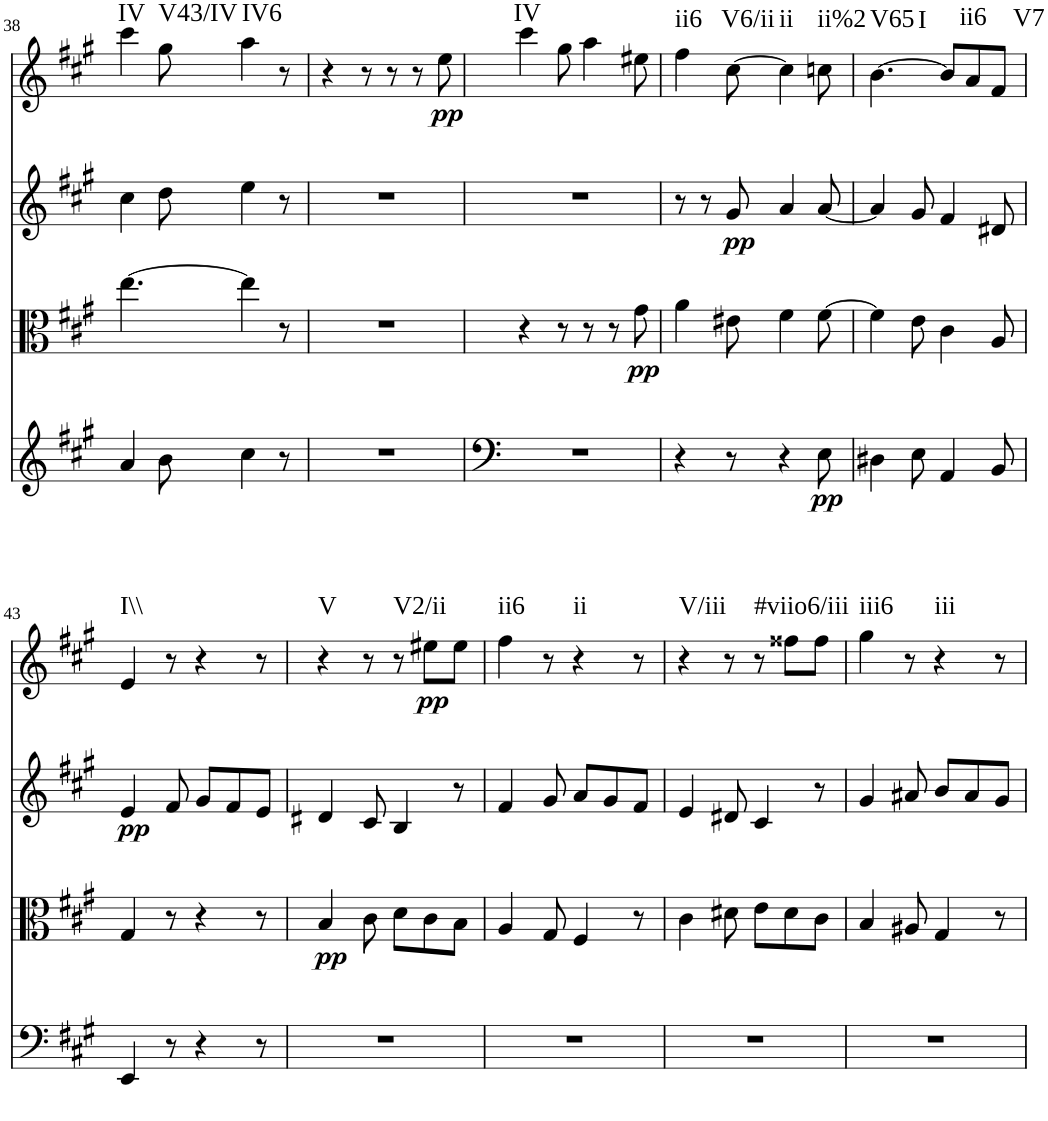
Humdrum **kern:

**kern	**dynam	**kern	**dynam	**kern	**dynam	**kern	**dynam	**harte
*part4	*part4	*part3	*part3	*part2	*part2	*part1	*part1	*part1
*staff4	*staff4	*staff3	*staff3	*staff2	*staff2	*staff1	*staff1	*
*I"Violoncello	*	*I"Viola	*	*I"Violin 2	*	*I"Violin 1	*	*
*I'Vc	*	*I'Vla	*	*I'Vln	*	*I'Vln	*	*
!!LO:PB:g=z
*clefF4	*	*clefC3	*	*clefG2	*	*clefG2	*	*
*k[f#c#g#]	*	*k[f#c#g#]	*	*k[f#c#g#]	*	*k[f#c#g#]	*	*
*A:	*	*A:	*	*A:	*	*A:	*	*
*M6/8	*	*M6/8	*	*M6/8	*	*M6/8	*	*
=38	=38	=38	=38	=38	=38	=38	=38	=38
!	!	!	!	!	!	!	!	!LO:H:kt=IV
4a/	.	[4.ee\	.	4cc#\	.	4ccc#\	.	N
!	!	!	!	!	!	!	!	!LO:H:kt=V43/IV
8b\	.	.	.	8dd\	.	8gg#\	.	N
!	!	!	!	!	!	!	!	!LO:H:kt=IV6
4cc#\	.	4ee\]	.	4ee\	.	4aa\	.	N
8r	.	8r	.	8r	.	8r	.	.
=39	=39	=39	=39	=39	=39	=39	=39	=39
2.r	.	2.r	.	2.r	.	4r	.	.
.	.	.	.	.	.	8r	.	.
.	.	.	.	.	.	8r	.	.
.	.	.	.	.	.	8r	.	.
!	!	!	!	!	!	!	!LO:DY:b	!
.	.	.	.	.	.	8ee\	pp	.
=40	=40	=40	=40	=40	=40	=40	=40	=40
!	!	!	!	!	!	!	!	!LO:H:kt=IV
2.r	.	4r	.	2.r	.	4ccc#\	.	N
.	.	8r	.	.	.	8gg#\	.	.
.	.	8r	.	.	.	4aa\	.	.
.	.	8r	.	.	.	.	.	.
!	!	!	!LO:DY:b	!	!	!	!	!
.	.	8g#\	pp	.	.	8ee#X\	.	.
=41	=41	=41	=41	=41	=41	=41	=41	=41
!	!	!	!	!	!	!	!	!LO:H:kt=ii6
4r	.	4a\	.	8r	.	4ff#\	.	N
.	.	.	.	8r	.	.	.	.
!	!	!	!	!	!LO:DY:b	!	!	!LO:H:kt=V6/ii
8r	.	8e#X\	.	8g#/	pp	[8cc#\	.	N
!	!	!	!	!	!	!	!	!LO:H:kt=ii
4r	.	4f#\	.	4a/	.	4cc#\]	.	N
!	!LO:DY:b	!	!	!	!	!	!	!LO:H:kt=ii%2
8E\	pp	[8f#\	.	[8a/	.	8ccn\	.	N
=42	=42	=42	=42	=42	=42	=42	=42	=42
!	!	!	!	!	!	!	!	!LO:H:kt=V65
4D#X\	.	4f#\]	.	4a/]	.	[4.b\	.	N
8E\	.	8e\	.	8g#/	.	.	.	.
!	!	!	!	!	!	!	!	!LO:H:kt=I
4AA/	.	4c#\	.	4f#/	.	8b/L]	.	N
!	!	!	!	!	!	!	!	!LO:H:kt=ii6
.	.	.	.	.	.	8a/	.	N
!	!	!	!	!	!	!	!	!LO:H:kt=V7
8BB/	.	8A/	.	8d#X/	.	8f#/J	.	N
!!LO:LB:g=z
=43	=43	=43	=43	=43	=43	=43	=43	=43
!	!	!	!	!	!LO:DY:b	!	!	!LO:H:kt=I\\
4EE/	.	4G#/	.	4e/	pp	4e/	.	N
8r	.	8r	.	8f#/	.	8r	.	.
4r	.	4r	.	8g#/L	.	4r	.	.
.	.	.	.	8f#/	.	.	.	.
8r	.	8r	.	8e/J	.	8r	.	.
=44	=44	=44	=44	=44	=44	=44	=44	=44
!	!	!	!LO:DY:b	!	!	!	!	!LO:H:kt=V
2.r	.	4B/	pp	4d#X/	.	4r	.	N
.	.	8c#\	.	8c#/	.	8r	.	.
!	!	!	!	!	!	!	!	!LO:H:kt=V2/ii
.	.	8d\L	.	4B/	.	8r	.	N
!	!	!	!	!	!	!	!LO:DY:b	!
.	.	8c#\	.	.	.	8ee#X\L	pp	.
.	.	8B\J	.	8r	.	8ee#\J	.	.
=45	=45	=45	=45	=45	=45	=45	=45	=45
!	!	!	!	!	!	!	!	!LO:H:kt=ii6
2.r	.	4A/	.	4f#/	.	4ff#\	.	N
.	.	8G#/	.	8g#/	.	8r	.	.
!	!	!	!	!	!	!	!	!LO:H:kt=ii
.	.	4F#/	.	8a/L	.	4r	.	N
.	.	.	.	8g#/	.	.	.	.
.	.	8r	.	8f#/J	.	8r	.	.
=46	=46	=46	=46	=46	=46	=46	=46	=46
!	!	!	!	!	!	!	!	!LO:H:kt=V/iii
2.r	.	4c#\	.	4e/	.	4r	.	N
.	.	8d#X\	.	8d#X/	.	8r	.	.
!	!	!	!	!	!	!	!	!LO:H:kt=#viio6/iii
.	.	8e\L	.	4c#/	.	8r	.	N
.	.	8d#\	.	.	.	8ff##X\L	.	.
.	.	8c#\J	.	8r	.	8ff##\J	.	.
=47	=47	=47	=47	=47	=47	=47	=47	=47
!	!	!	!	!	!	!	!	!LO:H:kt=iii6
2.r	.	4B/	.	4g#/	.	4gg#\	.	N
.	.	8A#X/	.	8a#X/	.	8r	.	.
!	!	!	!	!	!	!	!	!LO:H:kt=iii
.	.	4G#/	.	8b/L	.	4r	.	N
.	.	.	.	8a#/	.	.	.	.
.	.	8r	.	8g#/J	.	8r	.	.
=	=	=	=	=	=	=	=	=
*-	*-	*-	*-	*-	*-	*-	*-	*-
